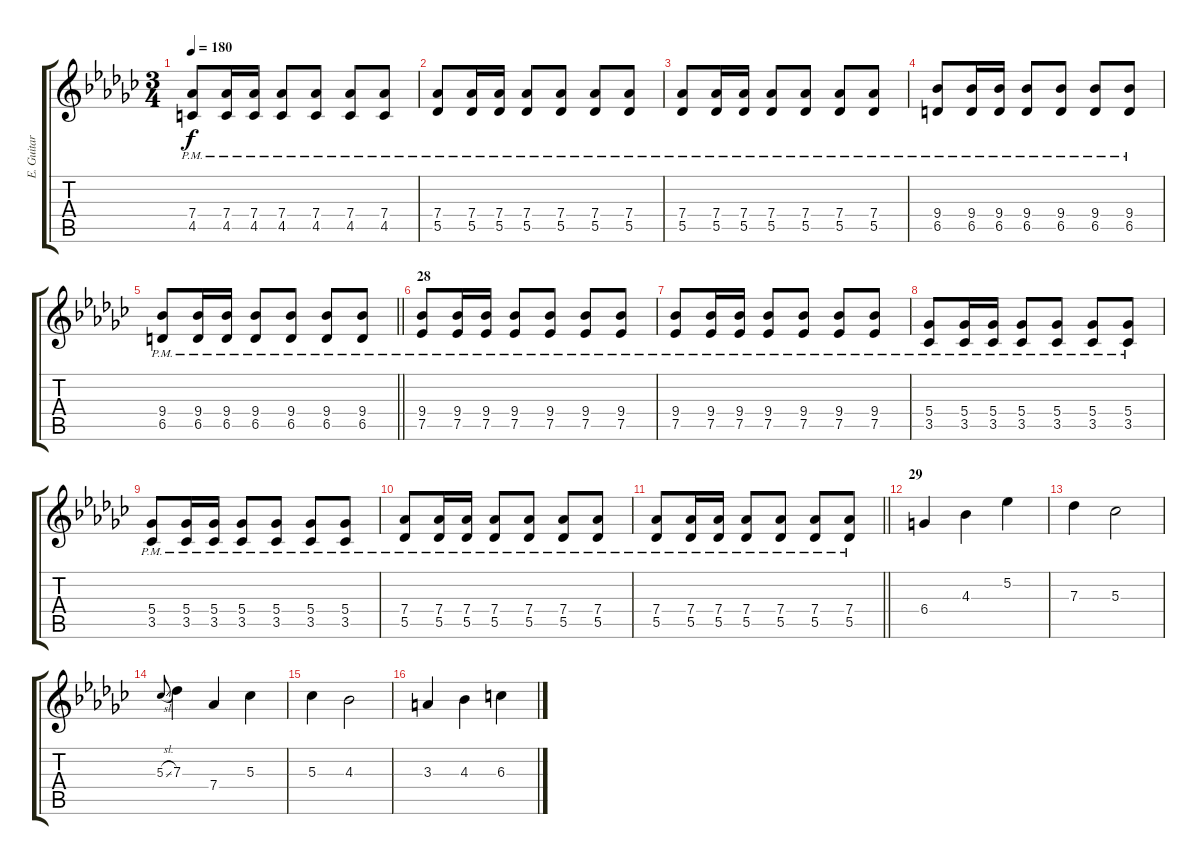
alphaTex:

\track ("E. Guitar I" "E. Guitar ") {instrument overdrivenguitar}
\staff {score tabs}
\tuning (Eb4 Bb3 Gb3 Db3 Ab2 Db2) {hide}
\ts (3 4)
\tempo 180
\clef g2
\ks gb
(7.4{pm} 4.5{pm}).8{dy f} (7.4{pm} 4.5{pm}).16 (7.4{pm} 4.5{pm}).16 (7.4{pm} 4.5{pm}).8 (7.4{pm} 4.5{pm}).8 (7.4{pm} 4.5{pm}).8 (7.4{pm} 4.5{pm}).8 |
(7.4{pm} 5.5{pm}).8 (7.4{pm} 5.5{pm}).16 (7.4{pm} 5.5{pm}).16 (7.4{pm} 5.5{pm}).8 (7.4{pm} 5.5{pm}).8 (7.4{pm} 5.5{pm}).8 (7.4{pm} 5.5{pm}).8 |
(7.4{pm} 5.5{pm}).8 (7.4{pm} 5.5{pm}).16 (7.4{pm} 5.5{pm}).16 (7.4{pm} 5.5{pm}).8 (7.4{pm} 5.5{pm}).8 (7.4{pm} 5.5{pm}).8 (7.4{pm} 5.5{pm}).8 |
(9.4{pm} 6.5{pm}).8 (9.4{pm} 6.5{pm}).16 (9.4{pm} 6.5{pm}).16 (9.4{pm} 6.5{pm}).8 (9.4{pm} 6.5{pm}).8 (9.4{pm} 6.5{pm}).8 (9.4{pm} 6.5{pm}).8 |
\barLineRight lightlight
(9.4{pm} 6.5{pm}).8 (9.4{pm} 6.5{pm}).16 (9.4{pm} 6.5{pm}).16 (9.4{pm} 6.5{pm}).8 (9.4{pm} 6.5{pm}).8 (9.4{pm} 6.5{pm}).8 (9.4{pm} 6.5{pm}).8 |
\section ("" "28")
(9.4{pm} 7.5{pm}).8 (9.4{pm} 7.5{pm}).16 (9.4{pm} 7.5{pm}).16 (9.4{pm} 7.5{pm}).8 (9.4{pm} 7.5{pm}).8 (9.4{pm} 7.5{pm}).8 (9.4{pm} 7.5{pm}).8 |
(9.4{pm} 7.5{pm}).8 (9.4{pm} 7.5{pm}).16 (9.4{pm} 7.5{pm}).16 (9.4{pm} 7.5{pm}).8 (9.4{pm} 7.5{pm}).8 (9.4{pm} 7.5{pm}).8 (9.4{pm} 7.5{pm}).8 |
(5.4{pm} 3.5{pm}).8 (5.4{pm} 3.5{pm}).16 (5.4{pm} 3.5{pm}).16 (5.4{pm} 3.5{pm}).8 (5.4{pm} 3.5{pm}).8 (5.4{pm} 3.5{pm}).8 (5.4{pm} 3.5{pm}).8 |
(5.4{pm} 3.5{pm}).8 (5.4{pm} 3.5{pm}).16 (5.4{pm} 3.5{pm}).16 (5.4{pm} 3.5{pm}).8 (5.4{pm} 3.5{pm}).8 (5.4{pm} 3.5{pm}).8 (5.4{pm} 3.5{pm}).8 |
(7.4{pm} 5.5{pm}).8 (7.4{pm} 5.5{pm}).16 (7.4{pm} 5.5{pm}).16 (7.4{pm} 5.5{pm}).8 (7.4{pm} 5.5{pm}).8 (7.4{pm} 5.5{pm}).8 (7.4{pm} 5.5{pm}).8 |
\barLineRight lightlight
(7.4{pm} 5.5{pm}).8 (7.4{pm} 5.5{pm}).16 (7.4{pm} 5.5{pm}).16 (7.4{pm} 5.5{pm}).8 (7.4{pm} 5.5{pm}).8 (7.4{pm} 5.5{pm}).8 (7.4{pm} 5.5{pm}).8 |
\section ("" "29")
6.4.4 4.3.4 5.2.4 |
7.3.4 5.3.2 |
5.3{sl}.8{gr onbeat} 7.3.4 7.4.4 5.3.4 |
5.3.4 4.3.2 |
3.3.4 4.3.4 6.3.4
